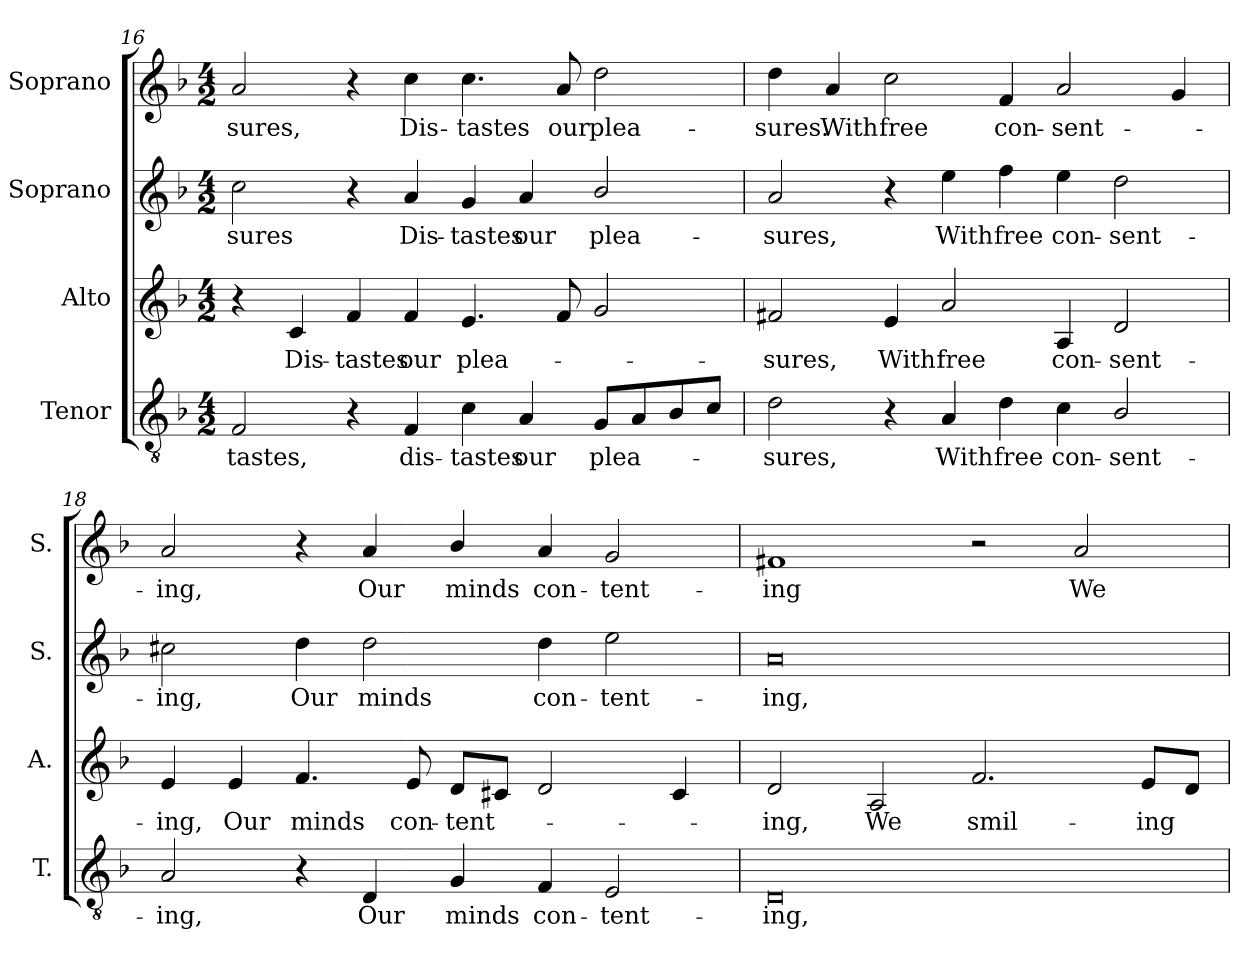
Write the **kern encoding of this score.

**kern	**text	**kern	**text	**kern	**text	**kern	**text
*part4	*part4	*part3	*part3	*part2	*part2	*part1	*part1
*staff4	*staff4	*staff3	*staff3	*staff2	*staff2	*staff1	*staff1
*I"Tenor	*	*I"Alto	*	*I"Soprano	*	*I"Soprano	*
*I'T.	*	*I'A.	*	*I'S.	*	*I'S.	*
*clefGv2	*	*clefG2	*	*clefG2	*	*clefG2	*
*ITrd7c12	*	*	*	*	*	*	*
*k[b-]	*	*k[b-]	*	*k[b-]	*	*k[b-]	*
*F:	*	*F:	*	*F:	*	*F:	*
*M4/2	*	*M4/2	*	*M4/2	*	*M4/2	*
=16	=16	=16	=16	=16	=16	=16	=16
!	!LO:LY:b:color=#000000	!	!	!	!	!	!
!	!	!	!	!	!LO:LY:b:color=#000000	!	!
!	!	!	!	!	!	!	!LO:LY:b:color=#000000
2FFi/	-tastes,	4r	.	2cci\	-sures	2ai/	-sures,
!	!	!	!LO:LY:b:color=#000000	!	!	!	!
.	.	4ci/	Dis-	.	.	.	.
!	!	!	!LO:LY:b:color=#000000	!	!	!	!
4r	.	4fi/	-tastes	4r	.	4r	.
!	!LO:LY:b:color=#000000	!	!	!	!	!	!
!	!	!	!LO:LY:b:color=#000000	!	!	!	!
!	!	!	!	!	!LO:LY:b:color=#000000	!	!
!	!	!	!	!	!	!	!LO:LY:b:color=#000000
4FFi/	dis-	4fi/	our	4ai/	Dis-	4cci\	Dis-
!	!LO:LY:b:color=#000000	!	!	!	!	!	!
!	!	!	!LO:LY:b:color=#000000	!	!	!	!
!	!	!	!	!	!LO:LY:b:color=#000000	!	!
!	!	!	!	!	!	!	!LO:LY:b:color=#000000
4Ci\	-tastes	4.ei/	plea-	4gi/	-tastes	4.cci\	-tastes
!	!LO:LY:b:color=#000000	!	!	!	!	!	!
!	!	!	!	!	!LO:LY:b:color=#000000	!	!
4AAi/	our	.	.	4ai/	our	.	.
!	!	!	!	!	!	!	!LO:LY:b:color=#000000
.	.	8fi/	.	.	.	8ai/	our
!	!LO:LY:b:color=#000000	!	!	!	!	!	!
!	!	!	!	!	!LO:LY:b:color=#000000	!	!
!	!	!	!	!	!	!	!LO:LY:b:color=#000000
8GGi/L	plea-	2gi/	.	2b-i/	plea-	2ddi\	plea-
8AAi/	.	.	.	.	.	.	.
8BB-i/	.	.	.	.	.	.	.
8Ci/J	.	.	.	.	.	.	.
=17	=17	=17	=17	=17	=17	=17	=17
!	!LO:LY:b:color=#000000	!	!	!	!	!	!
!	!	!	!LO:LY:b:color=#000000	!	!	!	!
!	!	!	!	!	!LO:LY:b:color=#000000	!	!
!	!	!	!	!	!	!	!LO:LY:b:color=#000000
2Di\	-sures,	2f#Xi/	-sures,	2ai/	-sures,	4ddi\	-sures.
!	!	!	!	!	!	!	!LO:LY:b:color=#000000
.	.	.	.	.	.	4ai/	With
!	!	!	!LO:LY:b:color=#000000	!	!	!	!
!	!	!	!	!	!	!	!LO:LY:b:color=#000000
4r	.	4ei/	With	4r	.	2cci\	free
!	!LO:LY:b:color=#000000	!	!	!	!	!	!
!	!	!	!LO:LY:b:color=#000000	!	!	!	!
!	!	!	!	!	!LO:LY:b:color=#000000	!	!
4AAi/	With	2ai/	free	4eei\	With	.	.
!	!LO:LY:b:color=#000000	!	!	!	!	!	!
!	!	!	!	!	!LO:LY:b:color=#000000	!	!
!	!	!	!	!	!	!	!LO:LY:b:color=#000000
4Di\	free	.	.	4ffi\	free	4fi/	con-
!	!LO:LY:b:color=#000000	!	!	!	!	!	!
!	!	!	!LO:LY:b:color=#000000	!	!	!	!
!	!	!	!	!	!LO:LY:b:color=#000000	!	!
!	!	!	!	!	!	!	!LO:LY:b:color=#000000
4Ci\	con-	4Ai/	con-	4eei\	con-	2ai/	-sent-
!	!LO:LY:b:color=#000000	!	!	!	!	!	!
!	!	!	!LO:LY:b:color=#000000	!	!	!	!
!	!	!	!	!	!LO:LY:b:color=#000000	!	!
2BB-i/	-sent-	2di/	-sent-	2ddi\	-sent-	.	.
.	.	.	.	.	.	4gi/	.
!!LO:LB:g=z
=18	=18	=18	=18	=18	=18	=18	=18
!	!LO:LY:b:color=#000000	!	!	!	!	!	!
!	!	!	!LO:LY:b:color=#000000	!	!	!	!
!	!	!	!	!	!LO:LY:b:color=#000000	!	!
!	!	!	!	!	!	!	!LO:LY:b:color=#000000
2AAi/	-ing,	4ei/	-ing,	2cc#Xi\	-ing,	2ai/	-ing,
!	!	!	!LO:LY:b:color=#000000	!	!	!	!
.	.	4ei/	Our	.	.	.	.
!	!	!	!LO:LY:b:color=#000000	!	!	!	!
!	!	!	!	!	!LO:LY:b:color=#000000	!	!
4r	.	4.fi/	minds	4ddi\	Our	4r	.
!	!LO:LY:b:color=#000000	!	!	!	!	!	!
!	!	!	!	!	!LO:LY:b:color=#000000	!	!
!	!	!	!	!	!	!	!LO:LY:b:color=#000000
4DDi/	Our	.	.	2ddi\	minds	4ai/	Our
!	!	!	!LO:LY:b:color=#000000	!	!	!	!
.	.	8ei/	con-	.	.	.	.
!	!LO:LY:b:color=#000000	!	!	!	!	!	!
!	!	!	!LO:LY:b:color=#000000	!	!	!	!
!	!	!	!	!	!	!	!LO:LY:b:color=#000000
4GGi/	minds	8di/L	-tent-	.	.	4b-i/	minds
.	.	8c#Xi/J	.	.	.	.	.
!	!LO:LY:b:color=#000000	!	!	!	!	!	!
!	!	!	!	!	!LO:LY:b:color=#000000	!	!
!	!	!	!	!	!	!	!LO:LY:b:color=#000000
4FFi/	con-	2di/	.	4ddi\	con-	4ai/	con-
!	!LO:LY:b:color=#000000	!	!	!	!	!	!
!	!	!	!	!	!LO:LY:b:color=#000000	!	!
!	!	!	!	!	!	!	!LO:LY:b:color=#000000
2EEi/	-tent-	.	.	2eei\	-tent-	2gi/	-tent-
.	.	4c#i/	.	.	.	.	.
=19	=19	=19	=19	=19	=19	=19	=19
!	!LO:LY:b:color=#000000	!	!	!	!	!	!
!	!	!	!LO:LY:b:color=#000000	!	!	!	!
!	!	!	!	!	!LO:LY:b:color=#000000	!	!
!	!	!	!	!	!	!	!LO:LY:b:color=#000000
0DDi	-ing,	2di/	-ing,	0ai	-ing,	1f#Xi	-ing
!	!	!	!LO:LY:b:color=#000000	!	!	!	!
.	.	2Ai/	We	.	.	.	.
!	!	!	!LO:LY:b:color=#000000	!	!	!	!
.	.	2.fi/	smil-	.	.	2r	.
!	!	!	!	!	!	!	!LO:LY:b:color=#000000
.	.	.	.	.	.	2ai/	We
!	!	!	!LO:LY:b:color=#000000	!	!	!	!
.	.	8ei/L	-ing	.	.	.	.
.	.	8di/J	.	.	.	.	.
=	=	=	=	=	=	=	=
*-	*-	*-	*-	*-	*-	*-	*-
